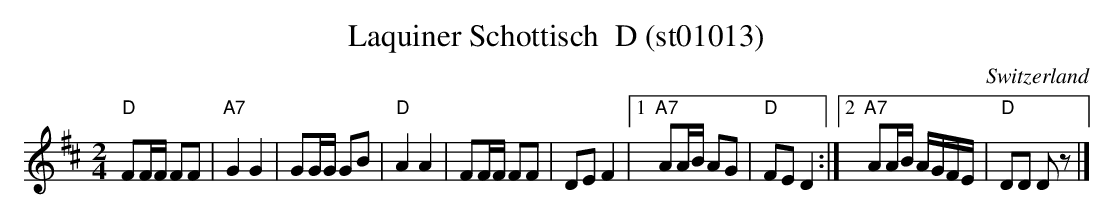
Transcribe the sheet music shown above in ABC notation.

X:1
T: Laquiner Schottisch  D (st01013)
O:Switzerland
M:2/4
L:1/8
K:D major
"D"FF/F/ FF | "A7"G2G2 | GG/G/ GB | "D"A2A2 | FF/F/ FF | DEF2 |1 "A7"AA/B/ AG | "D"FED2 :|2 "A7"AA/B/ A/G/F/E/ | "D"DD Dz |]
